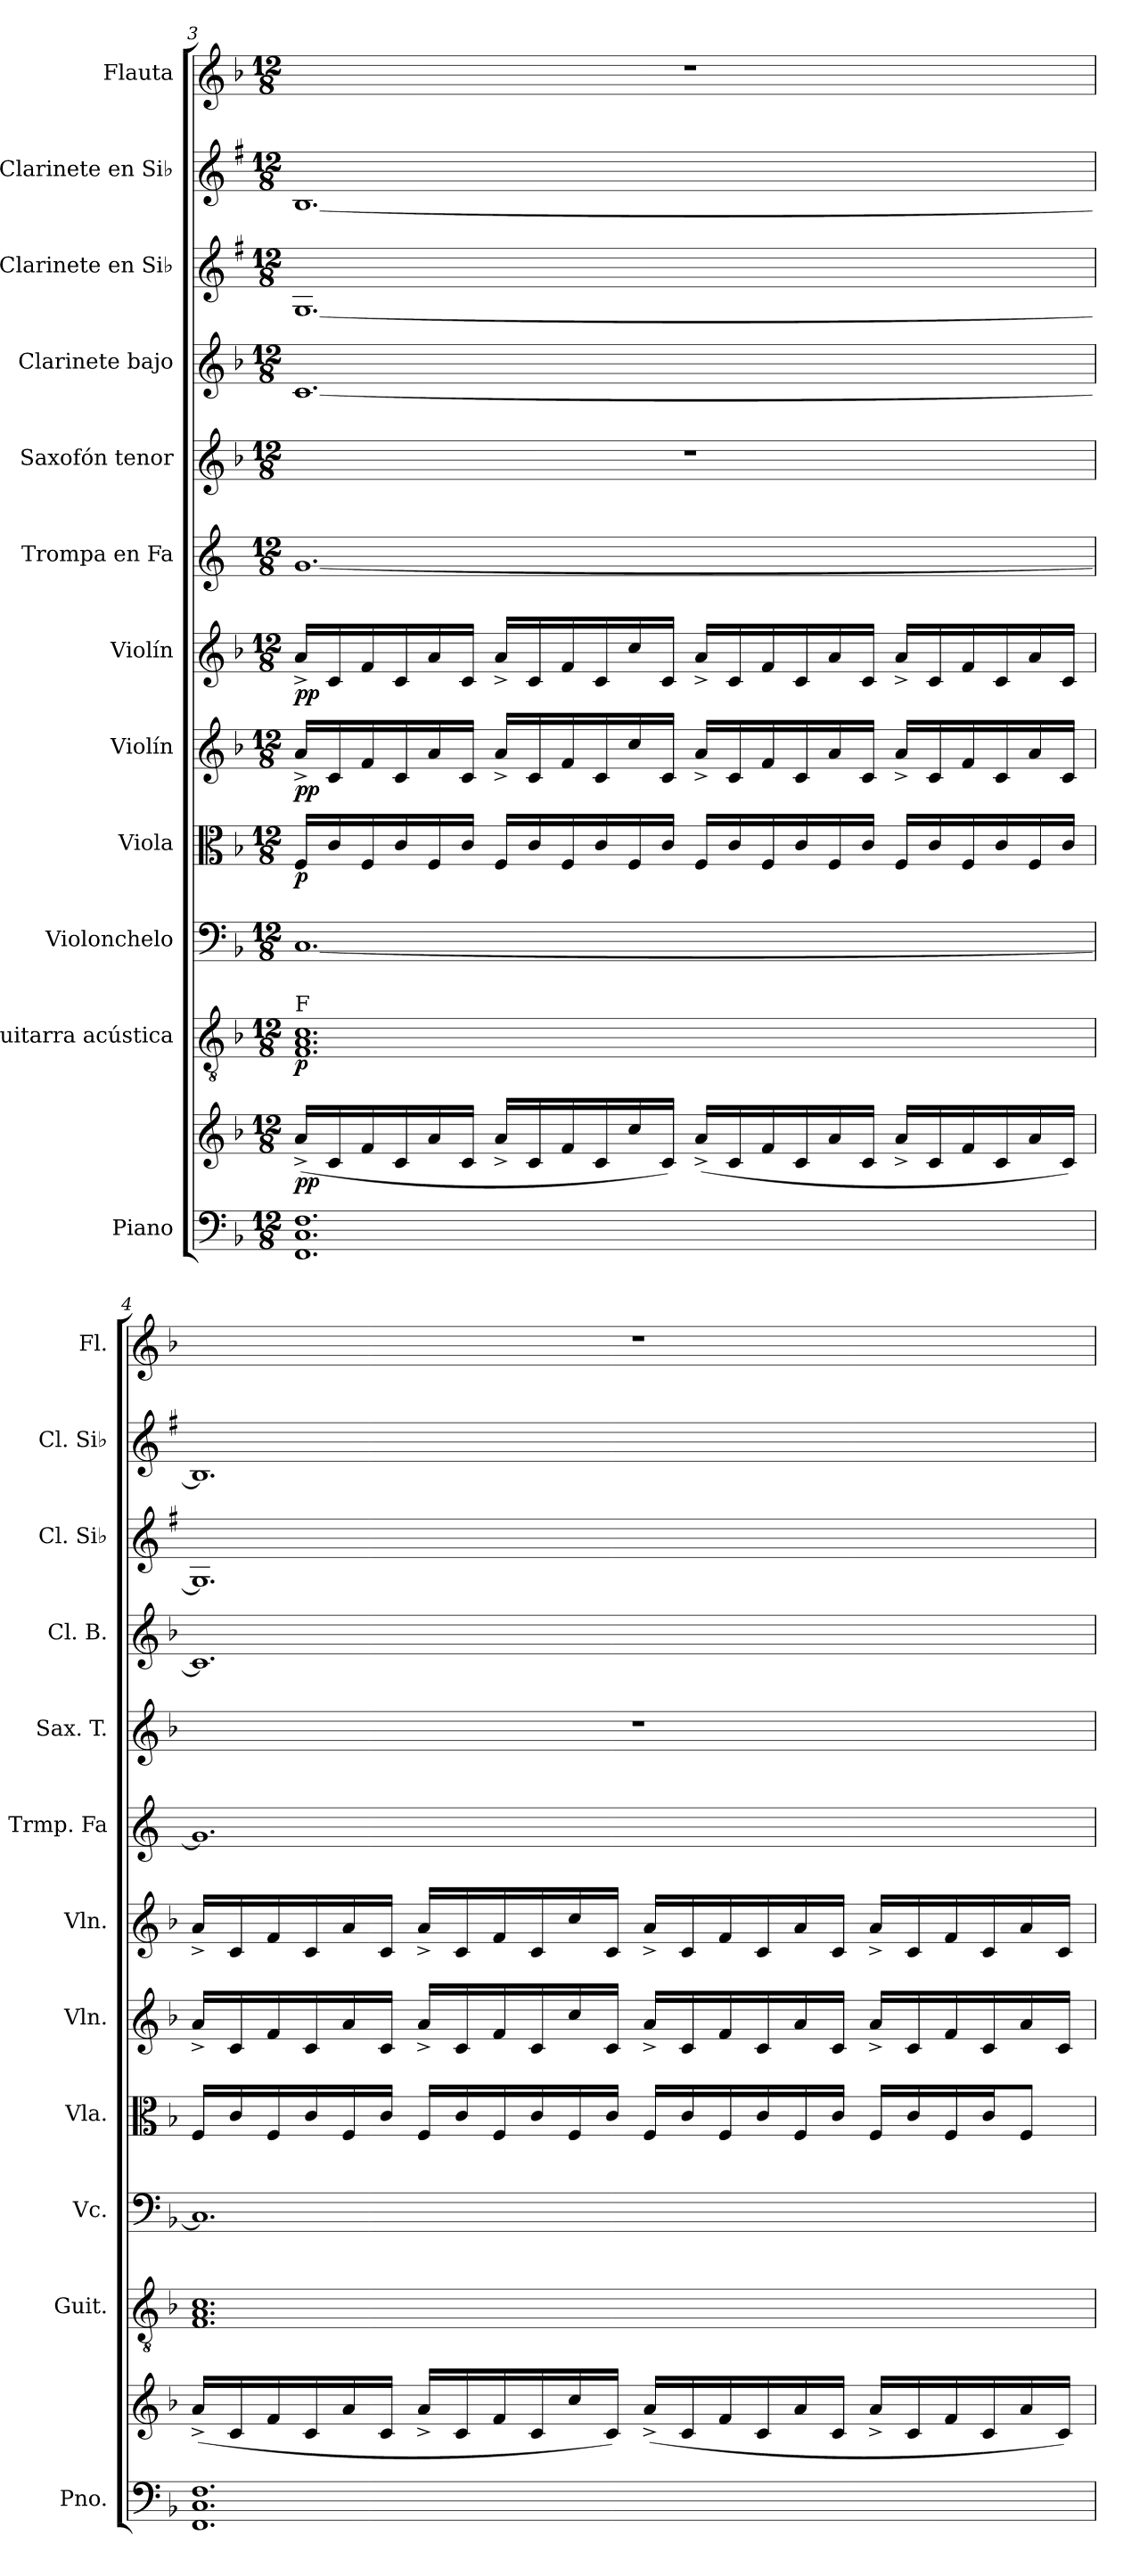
**kern	**kern	**dynam	**kern	**dynam	**kern	**kern	**dynam	**kern	**dynam	**kern	**dynam	**kern	**kern	**kern	**kern	**kern	**kern
*part12	*part12	*part12	*part11	*part11	*part10	*part9	*part9	*part8	*part8	*part7	*part7	*part6	*part5	*part4	*part3	*part2	*part1
*staff13	*staff12	*staff12/13	*staff11	*staff11	*staff10	*staff9	*staff9	*staff8	*staff8	*staff7	*staff7	*staff6	*staff5	*staff4	*staff3	*staff2	*staff1
*I"Piano	*	*	*I"Guitarra acústica	*	*I"Violonchelo	*I"Viola	*	*I"Violín	*	*I"Violín	*	*I"Trompa en Fa	*I"Saxofón tenor	*I"Clarinete bajo	*I"Clarinete en Si♭	*I"Clarinete en Si♭	*I"Flauta
*I'Pno.	*	*	*I'Guit.	*	*I'Vc.	*I'Vla.	*	*I'Vln.	*	*I'Vln.	*	*I'Trmp. Fa	*I'Sax. T.	*I'Cl. B.	*I'Cl. Si♭	*I'Cl. Si♭	*I'Fl.
!!LO:PB:g=z
*clefF4	*clefG2	*	*clefGv2	*	*clefF4	*clefC3	*	*clefG2	*	*clefG2	*	*clefG2	*clefG2	*clefG2	*clefG2	*clefG2	*clefG2
*	*	*	*	*	*	*	*	*	*	*	*	*ITrd4c7	*ITrd8c14	*ITrd8c14	*ITrd1c2	*ITrd1c2	*
*k[b-]	*k[b-]	*	*k[b-]	*	*k[b-]	*k[b-]	*	*k[b-]	*	*k[b-]	*	*k[b-]	*k[b-]	*k[b-]	*k[b-]	*k[b-]	*k[b-]
*M12/8	*M12/8	*	*M12/8	*	*M12/8	*M12/8	*	*M12/8	*	*M12/8	*	*M12/8	*M12/8	*M12/8	*M12/8	*M12/8	*M12/8
=3	=3	=3	=3	=3	=3	=3	=3	=3	=3	=3	=3	=3	=3	=3	=3	=3	=3
!	!	!	!LO:TX:a:t=F	!	!	!	!	!	!	!	!	!	!	!	!	!	!
!	!	!LO:DY:b	!	!LO:DY:b	!	!	!LO:DY:b	!	!LO:DY:b	!	!LO:DY:b	!	!	!	!	!	!
1.FF 1.C 1.F	(16a^/LL	pp	1.F 1.A 1.c	p	[1.C	16F/LL	p	16a^/LL	pp	16a^/LL	pp	[1.c	1.r	[1.C	[1.F	[1.A	1.r
.	16c/	.	.	.	.	16c/	.	16c/	.	16c/	.	.	.	.	.	.	.
.	16f/	.	.	.	.	16F/	.	16f/	.	16f/	.	.	.	.	.	.	.
.	16c/	.	.	.	.	16c/	.	16c/	.	16c/	.	.	.	.	.	.	.
.	16a/	.	.	.	.	16F/	.	16a/	.	16a/	.	.	.	.	.	.	.
.	16c/JJ	.	.	.	.	16c/JJ	.	16c/JJ	.	16c/JJ	.	.	.	.	.	.	.
.	16a^/LL	.	.	.	.	16F/LL	.	16a^/LL	.	16a^/LL	.	.	.	.	.	.	.
.	16c/	.	.	.	.	16c/	.	16c/	.	16c/	.	.	.	.	.	.	.
.	16f/	.	.	.	.	16F/	.	16f/	.	16f/	.	.	.	.	.	.	.
.	16c/	.	.	.	.	16c/	.	16c/	.	16c/	.	.	.	.	.	.	.
.	16cc/	.	.	.	.	16F/	.	16cc/	.	16cc/	.	.	.	.	.	.	.
.	16c/JJ)	.	.	.	.	16c/JJ	.	16c/JJ	.	16c/JJ	.	.	.	.	.	.	.
.	(16a^/LL	.	.	.	.	16F/LL	.	16a^/LL	.	16a^/LL	.	.	.	.	.	.	.
.	16c/	.	.	.	.	16c/	.	16c/	.	16c/	.	.	.	.	.	.	.
.	16f/	.	.	.	.	16F/	.	16f/	.	16f/	.	.	.	.	.	.	.
.	16c/	.	.	.	.	16c/	.	16c/	.	16c/	.	.	.	.	.	.	.
.	16a/	.	.	.	.	16F/	.	16a/	.	16a/	.	.	.	.	.	.	.
.	16c/JJ	.	.	.	.	16c/JJ	.	16c/JJ	.	16c/JJ	.	.	.	.	.	.	.
.	16a^/LL	.	.	.	.	16F/LL	.	16a^/LL	.	16a^/LL	.	.	.	.	.	.	.
.	16c/	.	.	.	.	16c/	.	16c/	.	16c/	.	.	.	.	.	.	.
.	16f/	.	.	.	.	16F/	.	16f/	.	16f/	.	.	.	.	.	.	.
.	16c/	.	.	.	.	16c/	.	16c/	.	16c/	.	.	.	.	.	.	.
.	16a/	.	.	.	.	16F/	.	16a/	.	16a/	.	.	.	.	.	.	.
.	16c/JJ)	.	.	.	.	16c/JJ	.	16c/JJ	.	16c/JJ	.	.	.	.	.	.	.
=4	=4	=4	=4	=4	=4	=4	=4	=4	=4	=4	=4	=4	=4	=4	=4	=4	=4
1.FF 1.C 1.F	(16a^/LL	.	1.F 1.A 1.c	.	1.C]	16F/LL	.	16a^/LL	.	16a^/LL	.	1.c]	1.r	1.C]	1.F]	1.A]	1.r
.	16c/	.	.	.	.	16c/	.	16c/	.	16c/	.	.	.	.	.	.	.
.	16f/	.	.	.	.	16F/	.	16f/	.	16f/	.	.	.	.	.	.	.
.	16c/	.	.	.	.	16c/	.	16c/	.	16c/	.	.	.	.	.	.	.
.	16a/	.	.	.	.	16F/	.	16a/	.	16a/	.	.	.	.	.	.	.
.	16c/JJ	.	.	.	.	16c/JJ	.	16c/JJ	.	16c/JJ	.	.	.	.	.	.	.
.	16a^/LL	.	.	.	.	16F/LL	.	16a^/LL	.	16a^/LL	.	.	.	.	.	.	.
.	16c/	.	.	.	.	16c/	.	16c/	.	16c/	.	.	.	.	.	.	.
.	16f/	.	.	.	.	16F/	.	16f/	.	16f/	.	.	.	.	.	.	.
.	16c/	.	.	.	.	16c/	.	16c/	.	16c/	.	.	.	.	.	.	.
.	16cc/	.	.	.	.	16F/	.	16cc/	.	16cc/	.	.	.	.	.	.	.
.	16c/JJ)	.	.	.	.	16c/JJ	.	16c/JJ	.	16c/JJ	.	.	.	.	.	.	.
.	(16a^/LL	.	.	.	.	16F/LL	.	16a^/LL	.	16a^/LL	.	.	.	.	.	.	.
.	16c/	.	.	.	.	16c/	.	16c/	.	16c/	.	.	.	.	.	.	.
.	16f/	.	.	.	.	16F/	.	16f/	.	16f/	.	.	.	.	.	.	.
.	16c/	.	.	.	.	16c/	.	16c/	.	16c/	.	.	.	.	.	.	.
.	16a/	.	.	.	.	16F/	.	16a/	.	16a/	.	.	.	.	.	.	.
.	16c/JJ	.	.	.	.	16c/JJ	.	16c/JJ	.	16c/JJ	.	.	.	.	.	.	.
.	16a^/LL	.	.	.	.	16F/LL	.	16a^/LL	.	16a^/LL	.	.	.	.	.	.	.
.	16c/	.	.	.	.	16c/	.	16c/	.	16c/	.	.	.	.	.	.	.
.	16f/	.	.	.	.	16F/	.	16f/	.	16f/	.	.	.	.	.	.	.
.	16c/	.	.	.	.	16c/J	.	16c/	.	16c/	.	.	.	.	.	.	.
.	16a/	.	.	.	.	8F/J	.	16a/	.	16a/	.	.	.	.	.	.	.
.	16c/JJ)	.	.	.	.	.	.	16c/JJ	.	16c/JJ	.	.	.	.	.	.	.
=	=	=	=	=	=	=	=	=	=	=	=	=	=	=	=	=	=
*-	*-	*-	*-	*-	*-	*-	*-	*-	*-	*-	*-	*-	*-	*-	*-	*-	*-
